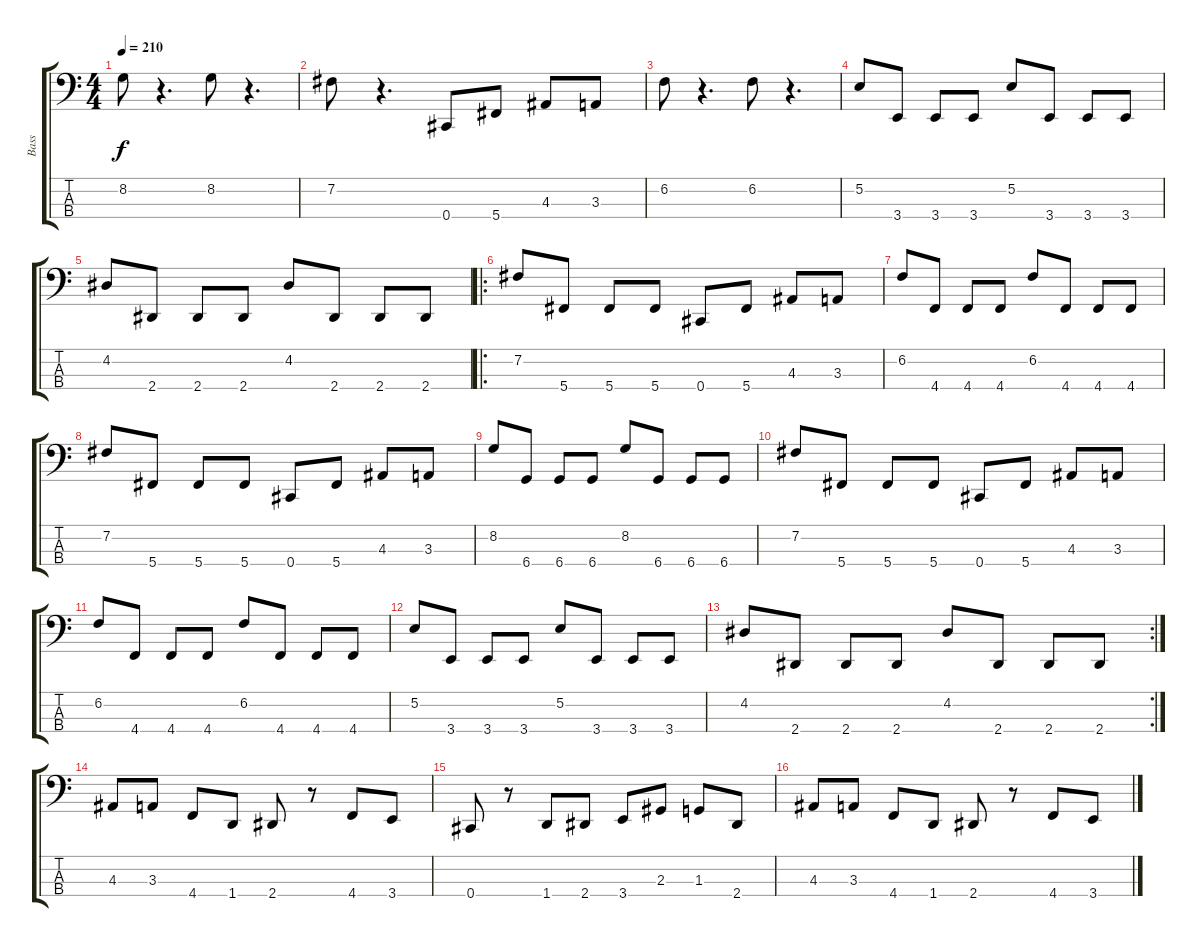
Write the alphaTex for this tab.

\track ("Bass" "Bass") {instrument electricbassfinger}
\staff {score tabs}
\tuning (E2 B1 Gb1 Db1) {hide}
\ts (4 4)
\tempo 210
\clef f4
\ks c
8.2.8{dy f} r.4{d} 8.2.8 r.4{d} |
7.2.8 r.4{d} 0.4.8 5.4.8 4.3.8 3.3.8 |
6.2.8 r.4{d} 6.2.8 r.4{d} |
5.2.8 3.4.8 3.4.8 3.4.8 5.2.8 3.4.8 3.4.8 3.4.8 |
4.2.8 2.4.8 2.4.8 2.4.8 4.2.8 2.4.8 2.4.8 2.4.8 |
\ro
7.2.8 5.4.8 5.4.8 5.4.8 0.4.8 5.4.8 4.3.8 3.3.8 |
6.2.8 4.4.8 4.4.8 4.4.8 6.2.8 4.4.8 4.4.8 4.4.8 |
7.2.8 5.4.8 5.4.8 5.4.8 0.4.8 5.4.8 4.3.8 3.3.8 |
8.2.8 6.4.8 6.4.8 6.4.8 8.2.8 6.4.8 6.4.8 6.4.8 |
7.2.8 5.4.8 5.4.8 5.4.8 0.4.8 5.4.8 4.3.8 3.3.8 |
6.2.8 4.4.8 4.4.8 4.4.8 6.2.8 4.4.8 4.4.8 4.4.8 |
5.2.8 3.4.8 3.4.8 3.4.8 5.2.8 3.4.8 3.4.8 3.4.8 |
\rc 2
4.2.8 2.4.8 2.4.8 2.4.8 4.2.8 2.4.8 2.4.8 2.4.8 |
4.3.8 3.3.8 4.4.8 1.4.8 2.4.8 r.8 4.4.8 3.4.8 |
0.4.8 r.8 1.4.8 2.4.8 3.4.8 2.3.8 1.3.8 2.4.8 |
4.3.8 3.3.8 4.4.8 1.4.8 2.4.8 r.8 4.4.8 3.4.8
